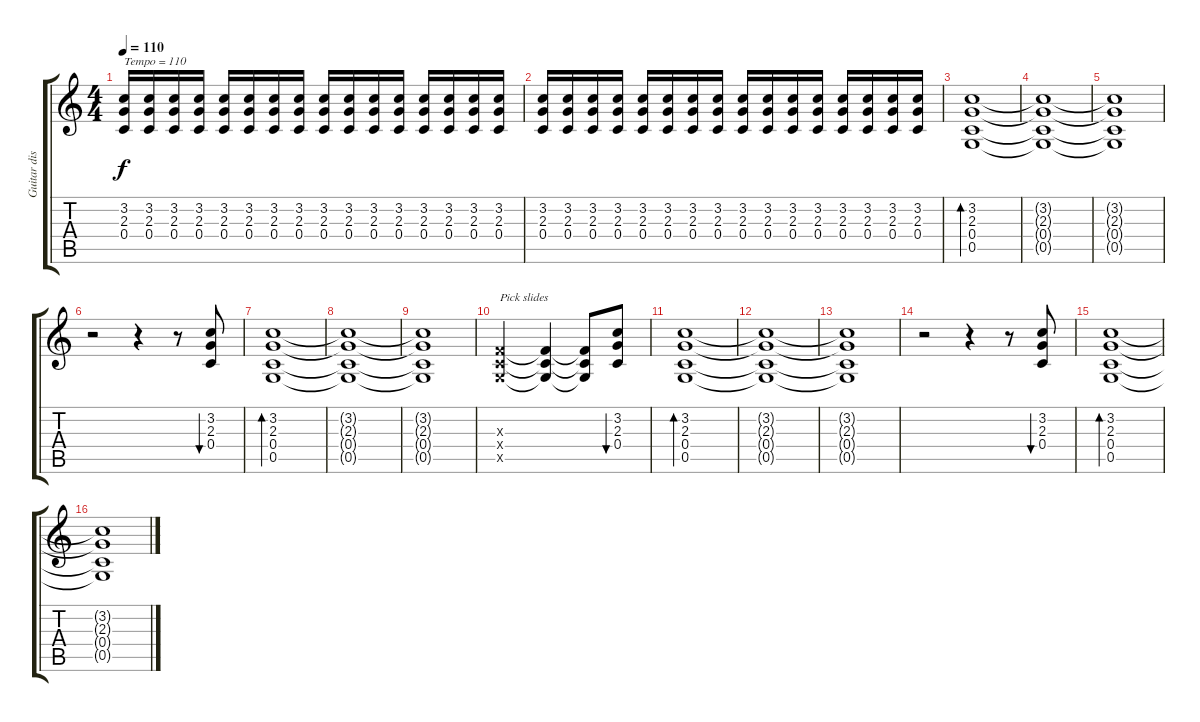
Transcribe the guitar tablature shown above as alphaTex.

\track ("Guitar distortion 2" "Guitar dis") {instrument distortionguitar}
\staff {score tabs}
\tuning (D4 A3 F3 C3 G2 D2) {hide}
\ts (4 4)
\tempo 110
\clef g2
\ks c
(3.2 2.3 0.4).16{txt "Tempo = 110" dy f volume 1 instrument distortionguitar} (3.2 2.3 0.4).16 (3.2 2.3 0.4).16{volume 2} (3.2 2.3 0.4).16 (3.2 2.3 0.4).16{volume 3} (3.2 2.3 0.4).16 (3.2 2.3 0.4).16{volume 4} (3.2 2.3 0.4).16 (3.2 2.3 0.4).16{volume 5} (3.2 2.3 0.4).16 (3.2 2.3 0.4).16{volume 7} (3.2 2.3 0.4).16 (3.2 2.3 0.4).16{volume 7} (3.2 2.3 0.4).16 (3.2 2.3 0.4).16{volume 8} (3.2 2.3 0.4).16 |
(3.2 2.3 0.4).16{volume 9} (3.2 2.3 0.4).16 (3.2 2.3 0.4).16{volume 10} (3.2 2.3 0.4).16 (3.2 2.3 0.4).16{volume 11} (3.2 2.3 0.4).16 (3.2 2.3 0.4).16{volume 12} (3.2 2.3 0.4).16 (3.2 2.3 0.4).16{volume 13} (3.2 2.3 0.4).16 (3.2 2.3 0.4).16{volume 14} (3.2 2.3 0.4).16 (3.2 2.3 0.4).16{volume 15} (3.2 2.3 0.4).16 (3.2 2.3 0.4).16{volume 16} (3.2 2.3 0.4).16 |
(3.2 2.3 0.4 0.5).1{bd 60} |
(3.2{t} 2.3{t} 0.4{t} 0.5{t}).1 |
(3.2{t} 2.3{t} 0.4{t} 0.5{t}).1{volume 0} |
r.2{volume 16} r.4 r.8 (3.2 2.3 0.4).8{bu 60} |
(3.2 2.3 0.4 0.5).1{bd 60} |
(3.2{t} 2.3{t} 0.4{t} 0.5{t}).1 |
(3.2{t} 2.3{t} 0.4{t} 0.5{t}).1{volume 0} |
(0.3{x} 0.4{x} 0.5{x}).2{txt "Pick slides" volume 16} (0.3{t} 0.4{t} 0.5{t}).4 (0.3{t} 0.4{t} 0.5{t}).8 (3.2 2.3 0.4).8{bu 60} |
(3.2 2.3 0.4 0.5).1{bd 60} |
(3.2{t} 2.3{t} 0.4{t} 0.5{t}).1 |
(3.2{t} 2.3{t} 0.4{t} 0.5{t}).1{volume 0} |
r.2{volume 16} r.4 r.8 (3.2 2.3 0.4).8{bu 60} |
(3.2 2.3 0.4 0.5).1{bd 60} |
(3.2{t} 2.3{t} 0.4{t} 0.5{t}).1
